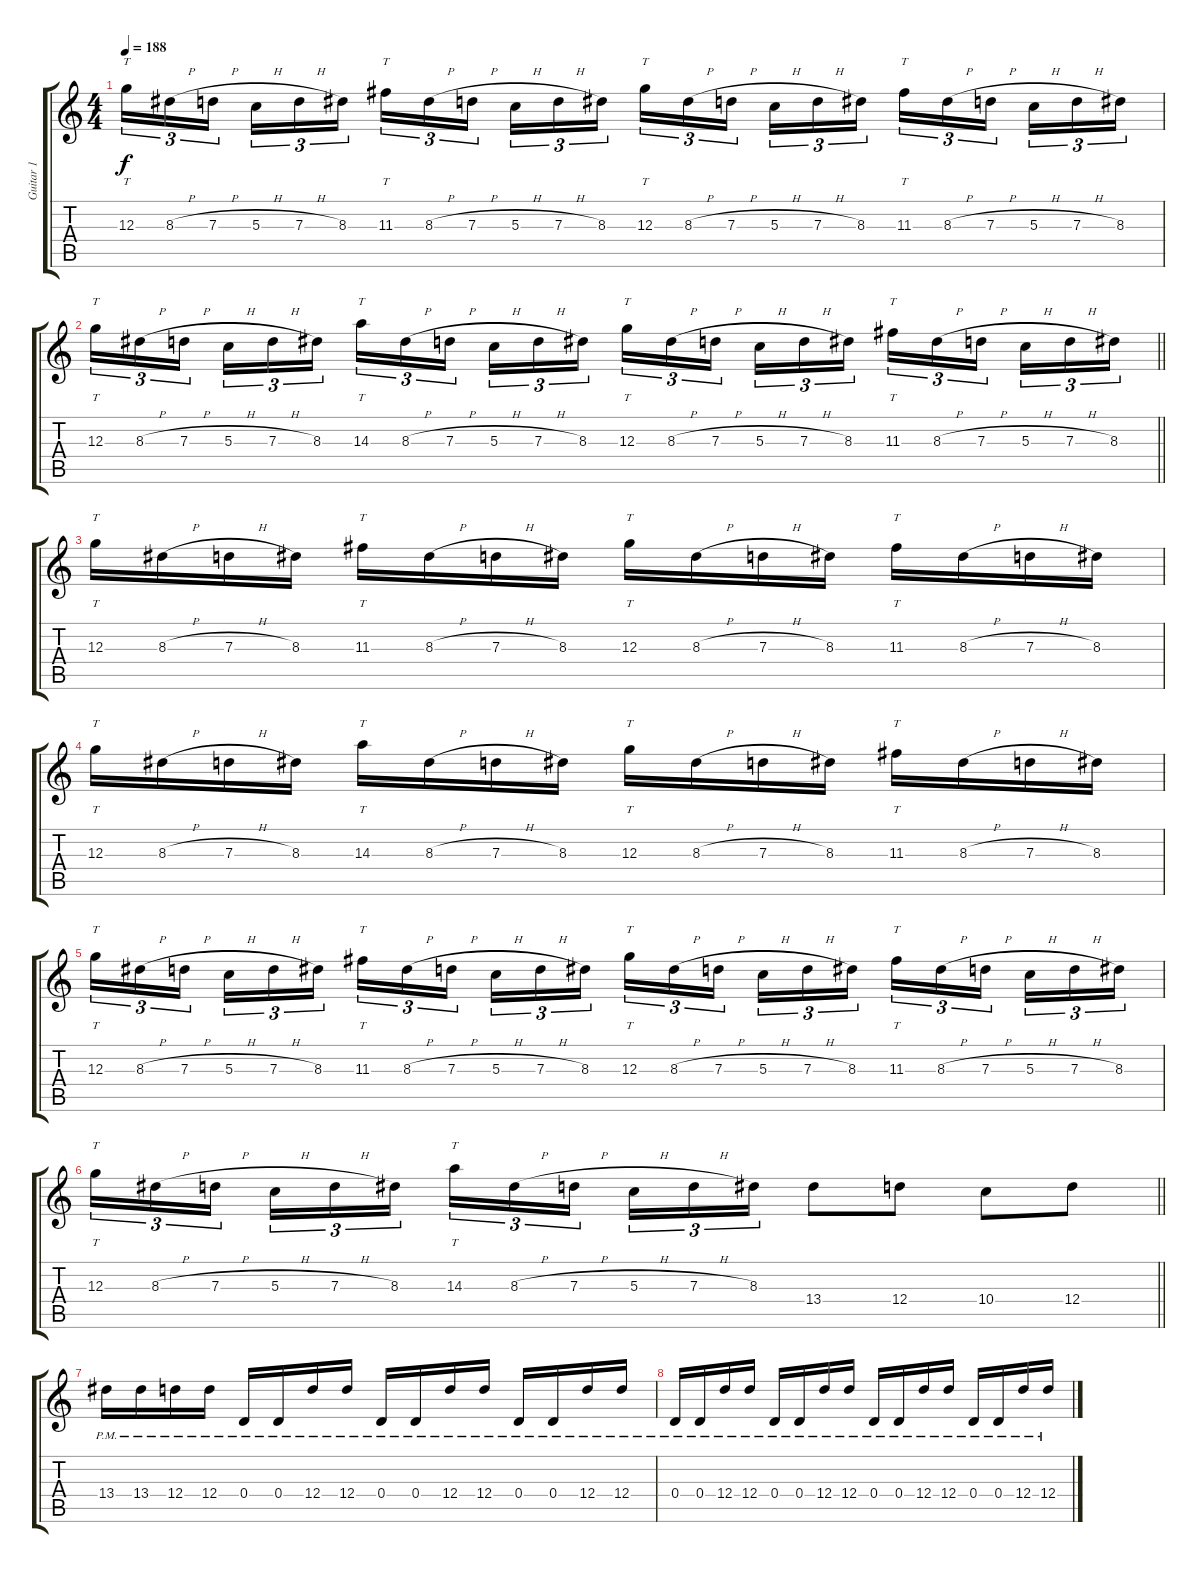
\track ("Guitar 1" "Guitar 1") {instrument distortionguitar}
\staff {score tabs}
\tuning (E4 B3 G3 D3 A2 D2) {hide}
\ts (4 4)
\tempo 188
\clef g2
\ks c
12.3.16{tt tu (3 2) dy f} 8.3{h}.16{tu (3 2)} 7.3{h}.16{tu (3 2) beam splitsecondary} 5.3{h}.16{tu (3 2)} 7.3{h}.16{tu (3 2)} 8.3.16{tu (3 2)} 11.3.16{tt tu (3 2)} 8.3{h}.16{tu (3 2)} 7.3{h}.16{tu (3 2) beam splitsecondary} 5.3{h}.16{tu (3 2)} 7.3{h}.16{tu (3 2)} 8.3.16{tu (3 2)} 12.3.16{tt tu (3 2)} 8.3{h}.16{tu (3 2)} 7.3{h}.16{tu (3 2) beam splitsecondary} 5.3{h}.16{tu (3 2)} 7.3{h}.16{tu (3 2)} 8.3.16{tu (3 2)} 11.3.16{tt tu (3 2)} 8.3{h}.16{tu (3 2)} 7.3{h}.16{tu (3 2) beam splitsecondary} 5.3{h}.16{tu (3 2)} 7.3{h}.16{tu (3 2)} 8.3.16{tu (3 2)} |
\barLineRight lightlight
12.3.16{tt tu (3 2)} 8.3{h}.16{tu (3 2)} 7.3{h}.16{tu (3 2) beam splitsecondary} 5.3{h}.16{tu (3 2)} 7.3{h}.16{tu (3 2)} 8.3.16{tu (3 2)} 14.3.16{tt tu (3 2)} 8.3{h}.16{tu (3 2)} 7.3{h}.16{tu (3 2) beam splitsecondary} 5.3{h}.16{tu (3 2)} 7.3{h}.16{tu (3 2)} 8.3.16{tu (3 2)} 12.3.16{tt tu (3 2)} 8.3{h}.16{tu (3 2)} 7.3{h}.16{tu (3 2) beam splitsecondary} 5.3{h}.16{tu (3 2)} 7.3{h}.16{tu (3 2)} 8.3.16{tu (3 2)} 11.3.16{tt tu (3 2)} 8.3{h}.16{tu (3 2)} 7.3{h}.16{tu (3 2) beam splitsecondary} 5.3{h}.16{tu (3 2)} 7.3{h}.16{tu (3 2)} 8.3.16{tu (3 2)} |
12.3.16{tt} 8.3{h}.16 7.3{h}.16 8.3.16 11.3.16{tt} 8.3{h}.16 7.3{h}.16 8.3.16 12.3.16{tt} 8.3{h}.16 7.3{h}.16 8.3.16 11.3.16{tt} 8.3{h}.16 7.3{h}.16 8.3.16 |
12.3.16{tt} 8.3{h}.16 7.3{h}.16 8.3.16 14.3.16{tt} 8.3{h}.16 7.3{h}.16 8.3.16 12.3.16{tt} 8.3{h}.16 7.3{h}.16 8.3.16 11.3.16{tt} 8.3{h}.16 7.3{h}.16 8.3.16 |
12.3.16{tt tu (3 2)} 8.3{h}.16{tu (3 2)} 7.3{h}.16{tu (3 2) beam splitsecondary} 5.3{h}.16{tu (3 2)} 7.3{h}.16{tu (3 2)} 8.3.16{tu (3 2)} 11.3.16{tt tu (3 2)} 8.3{h}.16{tu (3 2)} 7.3{h}.16{tu (3 2) beam splitsecondary} 5.3{h}.16{tu (3 2)} 7.3{h}.16{tu (3 2)} 8.3.16{tu (3 2)} 12.3.16{tt tu (3 2)} 8.3{h}.16{tu (3 2)} 7.3{h}.16{tu (3 2) beam splitsecondary} 5.3{h}.16{tu (3 2)} 7.3{h}.16{tu (3 2)} 8.3.16{tu (3 2)} 11.3.16{tt tu (3 2)} 8.3{h}.16{tu (3 2)} 7.3{h}.16{tu (3 2) beam splitsecondary} 5.3{h}.16{tu (3 2)} 7.3{h}.16{tu (3 2)} 8.3.16{tu (3 2)} |
\barLineRight lightlight
12.3.16{tt tu (3 2)} 8.3{h}.16{tu (3 2)} 7.3{h}.16{tu (3 2) beam splitsecondary} 5.3{h}.16{tu (3 2)} 7.3{h}.16{tu (3 2)} 8.3.16{tu (3 2)} 14.3.16{tt tu (3 2)} 8.3{h}.16{tu (3 2)} 7.3{h}.16{tu (3 2) beam splitsecondary} 5.3{h}.16{tu (3 2)} 7.3{h}.16{tu (3 2)} 8.3.16{tu (3 2)} 13.4.8 12.4.8 10.4.8 12.4.8 |
13.4{pm}.16 13.4{pm}.16 12.4{pm}.16 12.4{pm}.16 0.4{pm}.16 0.4{pm}.16 12.4{pm}.16 12.4{pm}.16 0.4{pm}.16 0.4{pm}.16 12.4{pm}.16 12.4{pm}.16 0.4{pm}.16 0.4{pm}.16 12.4{pm}.16 12.4{pm}.16 |
0.4{pm}.16 0.4{pm}.16 12.4{pm}.16 12.4{pm}.16 0.4{pm}.16 0.4{pm}.16 12.4{pm}.16 12.4{pm}.16 0.4{pm}.16 0.4{pm}.16 12.4{pm}.16 12.4{pm}.16 0.4{pm}.16 0.4{pm}.16 12.4{pm}.16 12.4{pm}.16
